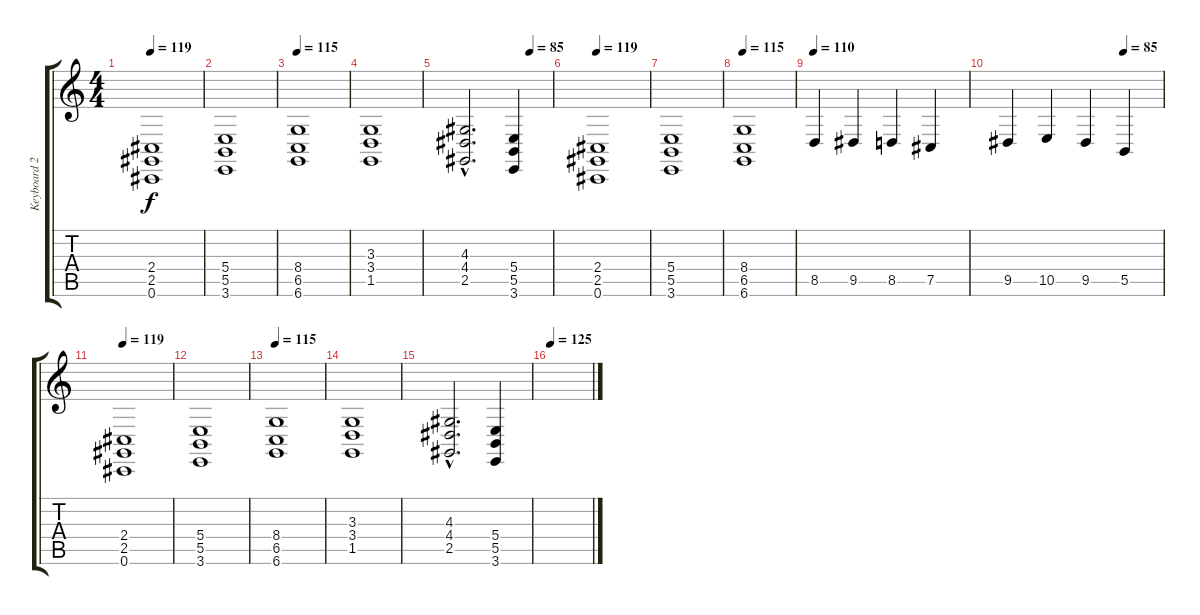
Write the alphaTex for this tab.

\track ("Keyboard 2" "Keyboard 2") {instrument stringensemble1}
\staff {score tabs}
\tuning (Db4 Ab3 E3 B2 Gb2 Db2) {hide}
\ts (4 4)
\tempo 119
\clef g2
\ks c
(2.4 2.5 0.6).1{dy f} |
(5.4 5.5 3.6).1 |
\tempo 115
(8.4 6.5 6.6).1 |
(3.3 3.4 1.5).1 |
\tempo (85 0.75)
(4.3{hac} 4.4{hac} 2.5{hac}).2{d} (5.4 5.5 3.6).4 |
\tempo 119
(2.4 2.5 0.6).1 |
(5.4 5.5 3.6).1 |
\tempo 115
(8.4 6.5 6.6).1 |
\tempo 110
8.5.4 9.5.4 8.5.4 7.5.4 |
\tempo (85 0.75)
9.5.4 10.5.4 9.5.4 5.5.4 |
\tempo 119
(2.4 2.5 0.6).1 |
(5.4 5.5 3.6).1 |
\tempo 115
(8.4 6.5 6.6).1 |
(3.3 3.4 1.5).1 |
(4.3{hac} 4.4{hac} 2.5{hac}).2{d} (5.4 5.5 3.6).4 |
\tempo 125
